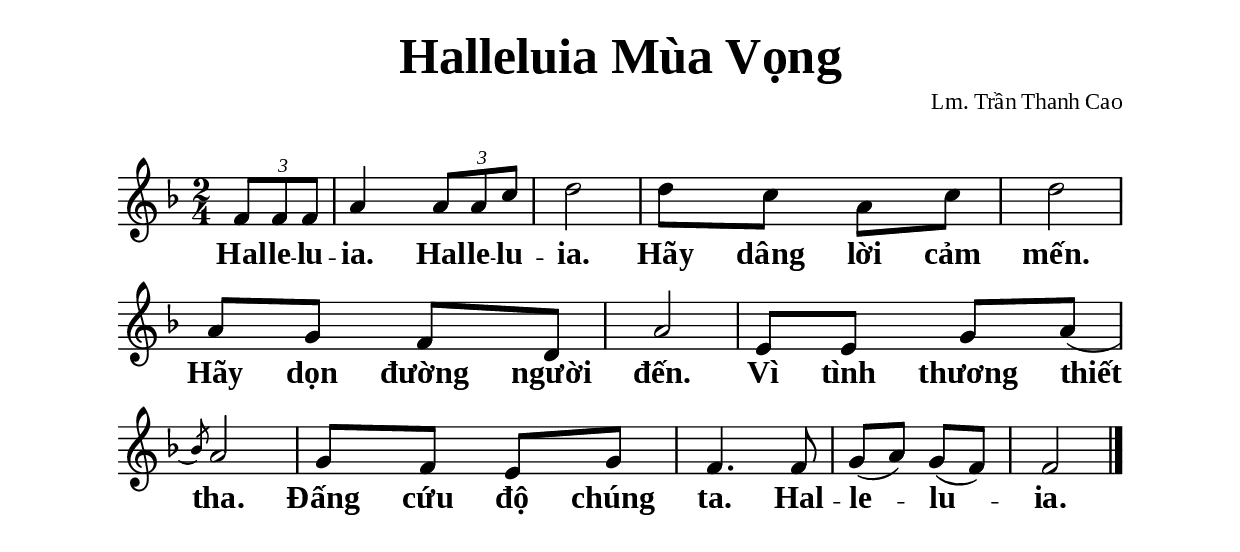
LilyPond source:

% Cài đặt chung
\version "2.20.0"
\include "english.ly"

\header {
  title = \markup { \fontsize #3 "Halleluia Mùa Vọng" }
  poet = " "
  composer = "Lm. Trần Thanh Cao"
  arranger = " "
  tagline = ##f
}

\paper {
  #(set-paper-size "a4")
  top-margin = 10\mm
  bottom-margin = 10\mm
  left-margin = 20\mm
  right-margin = 20\mm
  indent = #0
  #(define fonts
    (make-pango-font-tree
      "Liberation Serif"
      "Liberation Serif"
      "Liberation Serif"
      (/ 20 20)))
  page-count = #1
}

% Nhạc điệp khúc
nhacDiepKhuc = \relative c' {
  \partial 4 \tuplet 3/2 { f8 f f } |
  a4 \tuplet 3/2 { a8 a c } |
  d2 |
  d8 c a c |
  d2 |
  a8 g f d |
  a'2 |
  e8 e g a (\slashedGrace bf) |
  a2 |
  g8 f e g |
  f4. f8 |
  g8 (a) g (f) |
  f2 \bar "|."
}

% Lời điệp khúc
loiDiepKhuc = \lyricmode {
  Hal -- le -- lu -- ia.
  Hal -- le -- lu -- ia.
  Hãy dâng lời cảm mến.
  Hãy dọn đường người đến.
  Vì tình thương thiết tha.
  Đấng cứu độ chúng ta.
  Hal -- le -- lu -- ia.
}

% Bố trí
\score {
  \new ChoirStaff <<
    \new Staff = diepKhuc \with {
        \consists "Merge_rests_engraver"
        \magnifyStaff #(magstep +1)
      }
      <<
      \new Voice = beSop {
        \key f \major \time 2/4 \stemNeutral \nhacDiepKhuc
      }
    >>
    \new Lyrics \lyricsto beSop \loiDiepKhuc
  >>
  \layout {
    \override Lyrics.LyricText.font-series = #'bold
    \override Lyrics.LyricText.font-size = #+3
    \override Lyrics.LyricSpace.minimum-distance = #4.0
    \override Score.BarNumber.break-visibility = ##(#f #f #f)
    \override Score.SpacingSpanner.uniform-stretching = ##t
  }
}
